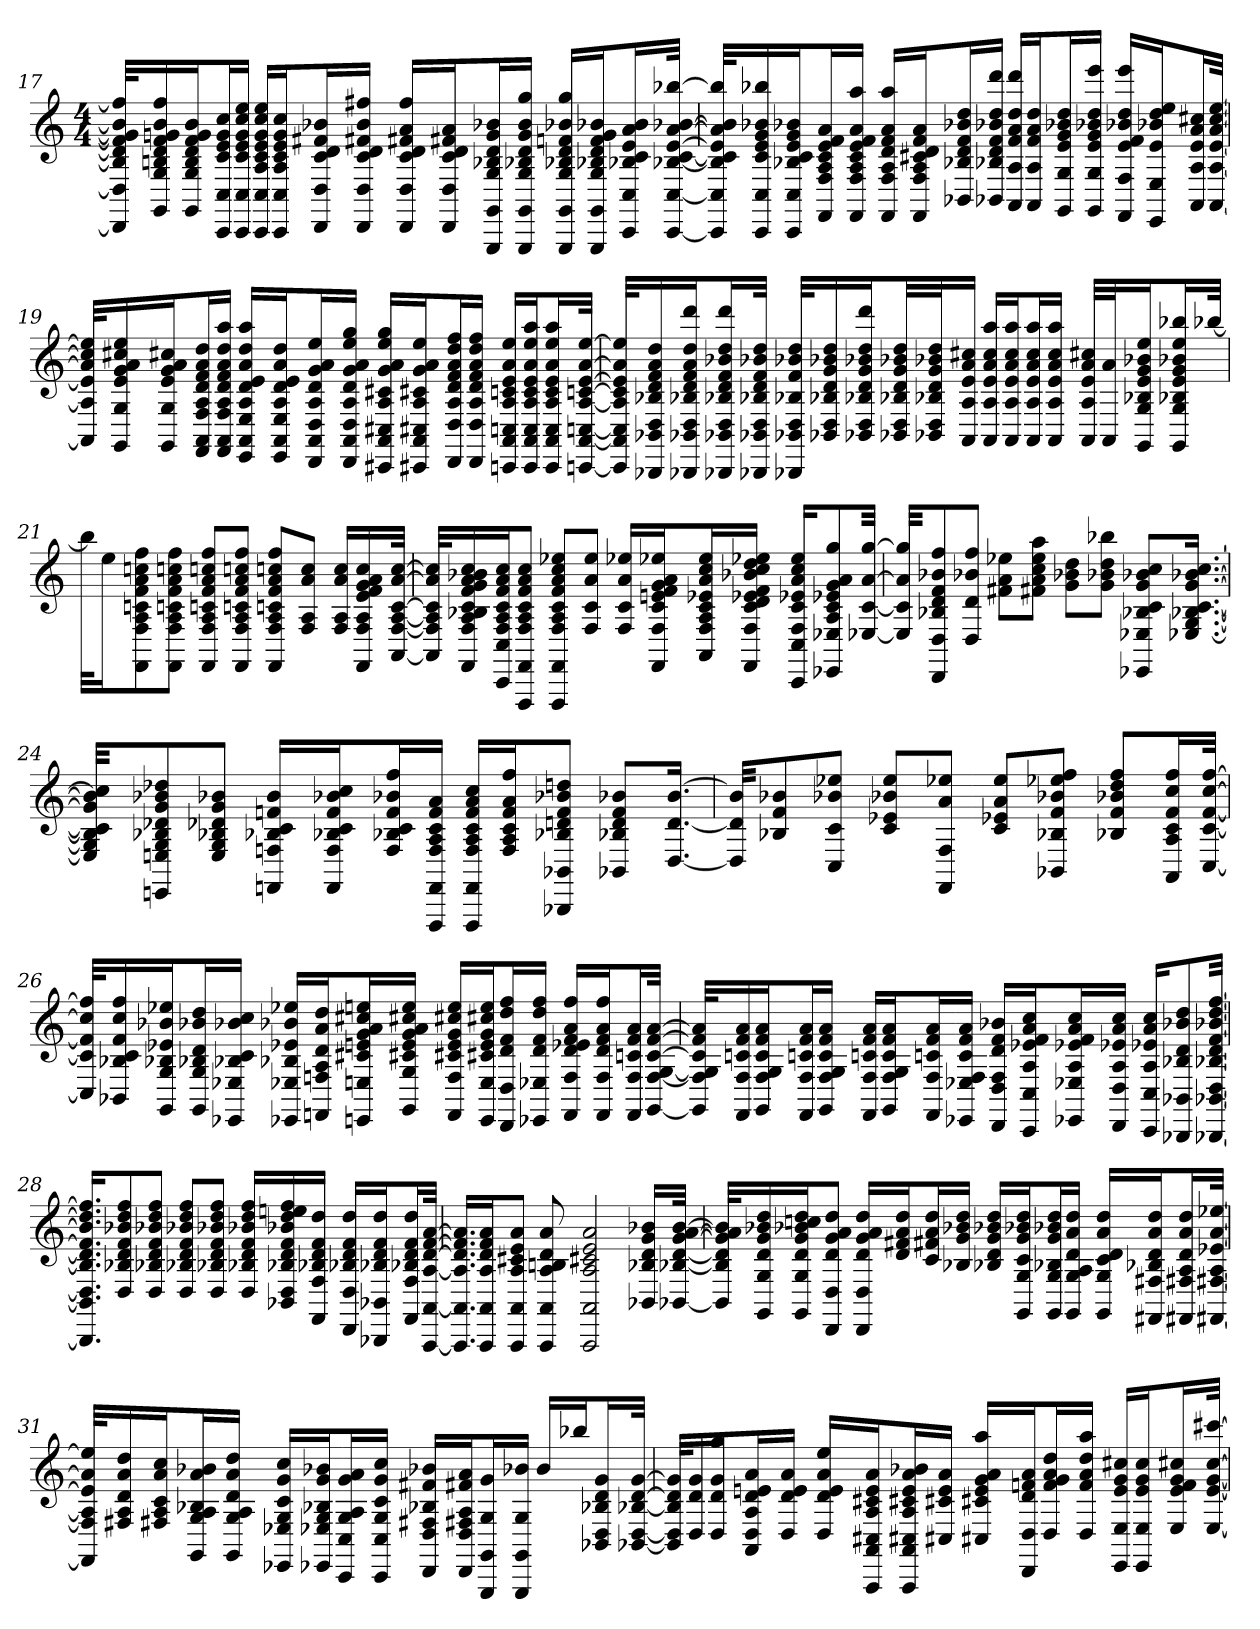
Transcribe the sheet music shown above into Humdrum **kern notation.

**kern
*part1
*staff1
*clefG2
*M4/4
=17
32DD/] 32D] 32B] 32d] 32f] 32g] 32b] 32ff]KLL
16GG/ 16G 16Bn 16d 16f 16gn 16b 16ff
16GG/ 16G 16B 16d 16f 16g 16bJ
16CC/ 16C 16c 16e 16g 16ccL
16CC/ 16C 16c 16e 16g 16cc 16eeJJ
16CC/ 16C 16A 16c 16e 16g 16cc 16eeLL
16CC/ 16C 16A 16c 16e 16g 16ccJ
16DD/ 16D 16c 16d 16f#X 16b-XL
16DD/ 16D 16c 16d 16f#X 16b- 16ff#XJJ
16DD/ 16D 16c 16d 16f#X 16a 16ff#LL
16DD/ 16D 16c 16d 16f#X 16aJ
16GGG/ 16GG 16G 16B-X 16d 16g 16b-XL
16GGG/ 16GG 16G 16B-X 16d 16g 16b- 16ggJJ
16GGG/ 16GG 16G 16B-X 16d 16fn 16b-X 16ggLL
16GGG/ 16GG 16G 16B-X 16d 16f 16g 16b-XJ
16CC/ 16C 16B-X 16c 16e 16a 16b-L
[32CC/ [32C [32B-X [32c [32e [32a [32b-X [32bb-XJJk
=18
32CC/] 32C] 32B-] 32c] 32e] 32a] 32b-] 32bb-]KLL
16CC/ 16C 16c 16e 16g 16b-X 16bb-X
16CC/ 16C 16B-X 16c 16e 16g 16b-XJ
16FF/ 16F 16A 16c 16e 16f 16aL
16FF/ 16F 16A 16c 16e 16f 16a 16aaJJ
16FF/ 16F 16A 16d 16f 16a 16aaLL
16FF/ 16F 16A 16c#X 16d 16f 16aJ
16BB-X/ 16B-X 16d 16f 16b-X 16ddL
16BB-X/ 16B-X 16d 16f 16b-X 16dd 16dddJJ
16AA/ 16A 16f 16a 16dd 16dddLL
16AA/ 16A 16f 16a 16ddJ
16GG/ 16G 16e 16g 16b-X 16ddL
16GG/ 16G 16e 16g 16b-X 16dd 16eeeJJ
16FF/ 16F 16e 16f 16b-X 16dd 16eeeLL
16EE/ 16E 16e 16b-X 16dd 16eeJ
16AA/ 16A 16e 16a 16cc#XL
[32AA/ [32A [32e [32a [32cc# [32eeJJk
=19
32AA/] 32A] 32e] 32a] 32cc#] 32ee]KLL
16GG/ 16G 16e 16g 16a 16cc#X 16ee
16GG/ 16G 16e 16g 16a 16cc#XJ
16FF/ 16AA 16F 16A 16d 16f 16a 16ddL
16FF/ 16AA 16F 16A 16d 16f 16a 16dd 16aaJJ
16EE/ 16AA 16E 16A 16d 16e 16a 16dd 16aaLL
16EE/ 16AA 16E 16A 16d 16e 16a 16ddJ
16DD/ 16AA 16D 16A 16d 16g 16a 16eeL
16DD/ 16AA 16D 16A 16d 16g 16a 16ee 16ggJJ
16CC#X/ 16AA 16C#X 16A 16c#X 16g 16a 16ee 16ggLL
16CC#X/ 16AA 16C#X 16A 16c#X 16g 16a 16eeJ
16DD/ 16D 16A 16d 16f 16a 16dd 16ffL
16DD/ 16D 16A 16d 16f 16a 16dd 16ffJJ
16CCn/ 16AA 16Cn 16A 16cn 16e 16a 16eeLL
16CC/ 16AA 16C 16A 16c 16e 16a 16ee 16aaJ
16CC/ 16AA 16C 16A 16c 16e 16a 16ee 16aaL
[32CCn/ [32AA [32Cn [32A [32cn [32e [32a [32eeJJk
=20
32CC/] 32AA] 32C] 32A] 32c] 32e] 32a] 32ee]KLL
16BBB-X/ 16BB-X 16D 16B-X 16d 16f 16a 16dd
16BBB-X/ 16BB-X 16D 16B-X 16d 16f 16a 16dd 16dddJ
16BBB-X/ 16BB-X 16D 16B-X 16d 16f 16b-X 16dd 16dddL
32BBB-X/ 32BB-X 32D 32B-X 32d 32f 32b-X 32ddJJk
32BBB-X/ 32BB-X 32D 32B-X 32f 32b-X 32ddKLL
16BB-X/ 16D 16B-X 16d 16g 16b-X 16dd
16BB-X/ 16D 16B-X 16d 16g 16b-X 16dd 16dddJ
32BB-X/ 32D 32B-X 32d 32g 32b-X 32ddLL
32BB-X/ 32D 32B-X 32d 32g 32b-X 32ddJ
16AA/ 16A 16e 16a 16cc#XJJ
16AA/ 16A 16e 16a 16cc# 16aaLL
16AA/ 16A 16e 16a 16cc# 16aaJ
16AA/ 16A 16e 16a 16cc# 16aaL
16AA/ 16A 16e 16a 16cc# 16aaJJ
32AA/ 32A 32e 32a 32cc#XLLL
32AA/ 32aJ
16GG/ 16G 16B-X 16e 16g 16b-X 16eeJ
16GG/ 16G 16B-X 16e 16g 16b-X 16ee 16bb-XL
[32bb-X/JJk
=21
32bb-\KLL]
16ee\J
8FF\ 8F 8A 8cn 8f 8a 8ccn 8ff
8FF\ 8F 8A 8cn 8f 8a 8ccn 8ffJ
8FF/ 8F 8A 8cn 8f 8a 8ccn 8ffL
8FF/ 8F 8A 8cn 8f 8a 8ccn 8ffJ
8FF/ 8F 8A 8cn 8f 8a 8ccn 8ffL
8F/ 8A 8a 8ccJ
16F/ 16A 16a 16ccLL
16FF/ 16F 16A 16e 16f 16g 16a 16cc
[32AA/ [32F [32A [32c [32a [32ccJJk
=22
32AA/] 32F] 32A] 32c] 32a] 32cc]KLL
16FF/ 16F 16A 16B-X 16c 16f 16g 16a 16b-X 16cc
16CC/ 16C 16F 16A 16c 16f 16a 16ccJ
8FFF/ 8FF 8F 8A 8c 8f 8a 8ccJ
8FFF/ 8FF 8F 8A 8c 8f 8a 8cc 8ee-XL
8F/ 8c 8a 8ee-J
16F/ 16c 16a 16ee-XLL
16FF/ 16F 16c 16en 16f 16g 16a 16ee-XJ
16AA/ 16F 16A 16c 16e-X 16a 16cc 16ee-L
16FF/ 16F 16c 16d 16e-X 16f 16b-X 16cc 16dd 16ee-XJJ
16CC/ 16C 16F 16c 16e-X 16a 16cc 16ee-KL
8EE-X/ 8E-X 8A 8c 8e-X 8g 8a 8gg
[32E-X/ [32c [32a [32ggJkk
=23
32E-/] 32c] 32a] 32gg]KKL
8DD/ 8D 8B-X 8d 8f 8b-X 8ff
8D/ 8d 8b-X 8ffJ
8f#X\ 8a 8ee-XL
8f#X\ 8a 8cc 8ee- 8aaJ
8g\ 8b-X 8ddL
8g\ 8b-X 8dd 8bb-XJ
8EE-X/ 8E-X 8B-X 8c 8g 8b-X 8ccL
[16.E-X/ [16.G [16.B-X [16.c [16.g [16.b-X [16.ccJk
=24
32E-/] 32G] 32B-] 32c] 32g] 32b-] 32cc]KKL
8EEn/ 8En 8G 8B-X 8d-X 8g 8b-X 8dd-X
8E/ 8G 8B-X 8d-X 8g 8b-XJ
16FFn/ 16Fn 16B-X 16c 16fn 16b-LL
16FF/ 16F 16B-X 16c 16f 16b-X 16ccJ
16F/ 16B-X 16c 16f 16b-X 16ffL
16FFF/ 16FF 16F 16A 16c 16f 16aJJ
16FFF/ 16FF 16F 16A 16c 16f 16a 16ccLL
16F/ 16A 16c 16f 16a 16ffJ
8BBB-X/ 8BB-X 8B-X 8dn 8f 8b-X 8ddnJ
8BB-X/ 8B-X 8d 8f 8b-XL
[16.D/ [16.d [16.b-Jk
=25
32D/] 32d] 32b-]KKL
8B-X/ 8f 8b-X
8C/ 8c 8b-X 8ee-XJ
8c/ 8e-X 8b-X 8ee-L
8FF/ 8F 8a 8ee-XJ
8c/ 8e-X 8a 8ee-L
8BB-X/ 8B-X 8f 8b-X 8ee-X 8ffJ
8B-X/ 8f 8b-X 8dd 8ffL
16AA/ 16A 16c 16f 16cc 16ffL
[32C/ [32c [32f [32cc [32ffJJk
=26
32C/] 32c] 32f] 32cc] 32ff]KLL
16BB-X/ 16B-X 16c 16f 16cc 16ff
16GG/ 16G 16B-X 16e-X 16b-X 16ee-XJ
16GG/ 16G 16B-X 16d 16b-X 16ddL
16EE-X/ 16E-X 16B-X 16c 16b-X 16ccJJ
16EE-X/ 16E-X 16B-X 16e-X 16b-X 16ee-XLL
16FFn/ 16Fn 16A 16d 16a 16ddJ
16EEn/ 16En 16c#X 16en 16g 16a 16cc#X 16eenL
16GG/ 16G 16c#X 16e 16g 16a 16cc#X 16eeJJ
16FF/ 16F 16c#X 16e 16g 16cc#X 16eeLL
16EE/ 16E 16c#X 16e 16g 16cc#X 16eeJ
16DD/ 16D 16d 16f 16dd 16ffL
16EE-X/ 16E-X 16d 16f 16dd 16ffJJ
16FF/ 16F 16d 16e-X 16f 16a 16ffLL
16FF/ 16F 16d 16f 16a 16ffJ
16FF/ 16F 16cn 16f 16aL
[32GG/ [32F [32G [32c [32f [32aJJk
=27
32GG/] 32F] 32G] 32c] 32f] 32a]KLL
16FF/ 16F 16cn 16f 16a
16GG/ 16F 16G 16c 16f 16aJ
16FF/ 16F 16cn 16f 16aL
16GG/ 16F 16G 16c 16f 16aJJ
16FF/ 16F 16cn 16f 16aLL
16GG/ 16F 16G 16c 16f 16aJ
16FF/ 16F 16cn 16f 16aL
16EE-X/ 16E-X 16F 16c 16f 16aJJ
16DD/ 16D 16F 16d 16f 16b-XLL
16CC/ 16C 16A 16e-X 16f 16a 16ccJ
16EE-X/ 16E-X 16A 16e-X 16f 16a 16ccL
16DD/ 16D 16A 16e-X 16a 16ccJJ
16CC/ 16C 16A 16e-X 16a 16ccKL
8BBB-X/ 8BB-X 8B-X 8d 8b-X 8dd
[32BBB-X/ [32BB-X [32D [32B-X [32d [32f [32b-X [32dd [32ffJkk
=28
16.BBB-/] 16.BB-] 16.D] 16.B-] 16.d] 16.f] 16.b-] 16.dd] 16.ff]KL
8D/ 8B-X 8d 8f 8b-X 8dd 8ff
8D/ 8B-X 8d 8f 8b-X 8dd 8ffJ
8D/ 8B-X 8d 8f 8b-X 8dd 8ffL
8D/ 8B-X 8d 8f 8b-X 8dd 8ffJ
16D/ 16B-X 16d 16f 16b-X 16dd 16ffLL
16BB-X/ 16D 16B-X 16d 16f 16b-X 16dd 16een 16ff
16FF/ 16F 16B-X 16d 16f 16ddJJ
16DD/ 16D 16B-X 16d 16f 16ddLL
16BBB-X/ 16BB-X 16B-X 16d 16f 16ddJ
16FF/ 16F 16B-X 16d 16f 16ddL
[32AAA/ [32AA [32A [32d [32f [32aJJk
=29
16.AAA/] 16.AA] 16.A] 16.d] 16.f] 16.a]LL
16AAA/ 16AA 16A 16d 16f 16aJ
8AAA/ 8AA 8A 8c#X 8e 8aJ
8AAA 8AA 8A 8Bn 8d 8a
2AAA 2AA 2A 2c#X 2e 2a
16BB-X/ 16B-X 16d 16g 16b-XLL
[32BB-X/ [32B-X [32d [32g [32a [32b-JJk
=30
32BB-/] 32B-] 32d] 32g] 32a] 32b-]KLL
16GG/ 16G 16d 16g 16b-X 16dd
16GG/ 16G 16d 16g 16b-X 16ccn 16ddJ
8DD/ 8D 8d 8g 8a 8ddJ
16DD/ 16D 16d 16g 16a 16ddLL
16d/ 16f#X 16a 16ddJ
16c/ 16f#X 16a 16ddL
16B-X/ 16g 16b-X 16ddJJ
16B-X/ 16d 16g 16b-X 16ddLL
16GG/ 16G 16c 16g 16b-X 16ddJ
16GG/ 16G 16B-X 16g 16b-X 16ddL
16GG/ 16G 16A 16d 16a 16ddJJ
16GG/ 16G 16c 16d 16a 16ddLL
16FF#X/ 16F#X 16B-X 16d 16a 16ddJ
16FF#X/ 16F#X 16A 16d 16a 16ddL
[32FF#X/ [32F#X [32A [32e-X [32a [32ee-XJJk
=31
32FF#/] 32F#] 32A] 32e-] 32a] 32ee-]KLL
16F#X/ 16A 16d 16a 16dd
16F#X/ 16A 16c 16a 16ccJ
16GG/ 16G 16A 16B-X 16a 16b-XL
16GG/ 16G 16A 16d 16a 16ddJJ
16EE-X/ 16E-X 16G 16c 16g 16ccLL
16EE-X/ 16E-X 16G 16B-X 16g 16b-XJ
16CC/ 16C 16G 16A 16g 16aL
16CC/ 16C 16G 16c 16g 16ccJJ
16DD/ 16D 16F#X 16B-X 16f#X 16b-XLL
16DD/ 16D 16F#X 16A 16f#X 16aJ
16GGG/ 16GG 16G 16gL
16GGG/ 16GG 16G 16b-XJJ
16b-/LL
16bb-X/J
16BB-X/ 16D 16B-X 16d 16gL
[32BB-X/ [32D [32B-X [32d [32gJJk
=32
32BB-/] 32D] 32B-] 32d] 32g]KLL
16D/ 16d 16g
16D/ 16d 16g 16ggJ
16AA/ 16D 16A 16d 16en 16aL
16D/ 16d 16e 16aJJ
16D/ 16d 16e 16a 16eeLL
16AAA/ 16AA 16C#X 16A 16c#X 16e 16aJ
16AAA/ 16AA 16C#X 16A 16c#X 16e 16a 16b-XL
16C#X/ 16c#X 16e 16aJJ
16C#X/ 16c#X 16e 16g 16a 16aaLL
16DD/ 16D 16d 16fn 16aJ
16D/ 16f 16g 16a 16ddL
16D/ 16f 16a 16dd 16aaJJ
16EE/ 16E 16e 16g 16cc#XLL
16EE/ 16E 16e 16g 16cc#J
16E/ 16e 16f 16g 16cc#XL
[32E/ [32e [32g [32cc# [32ccc#XJJk
=
*-
